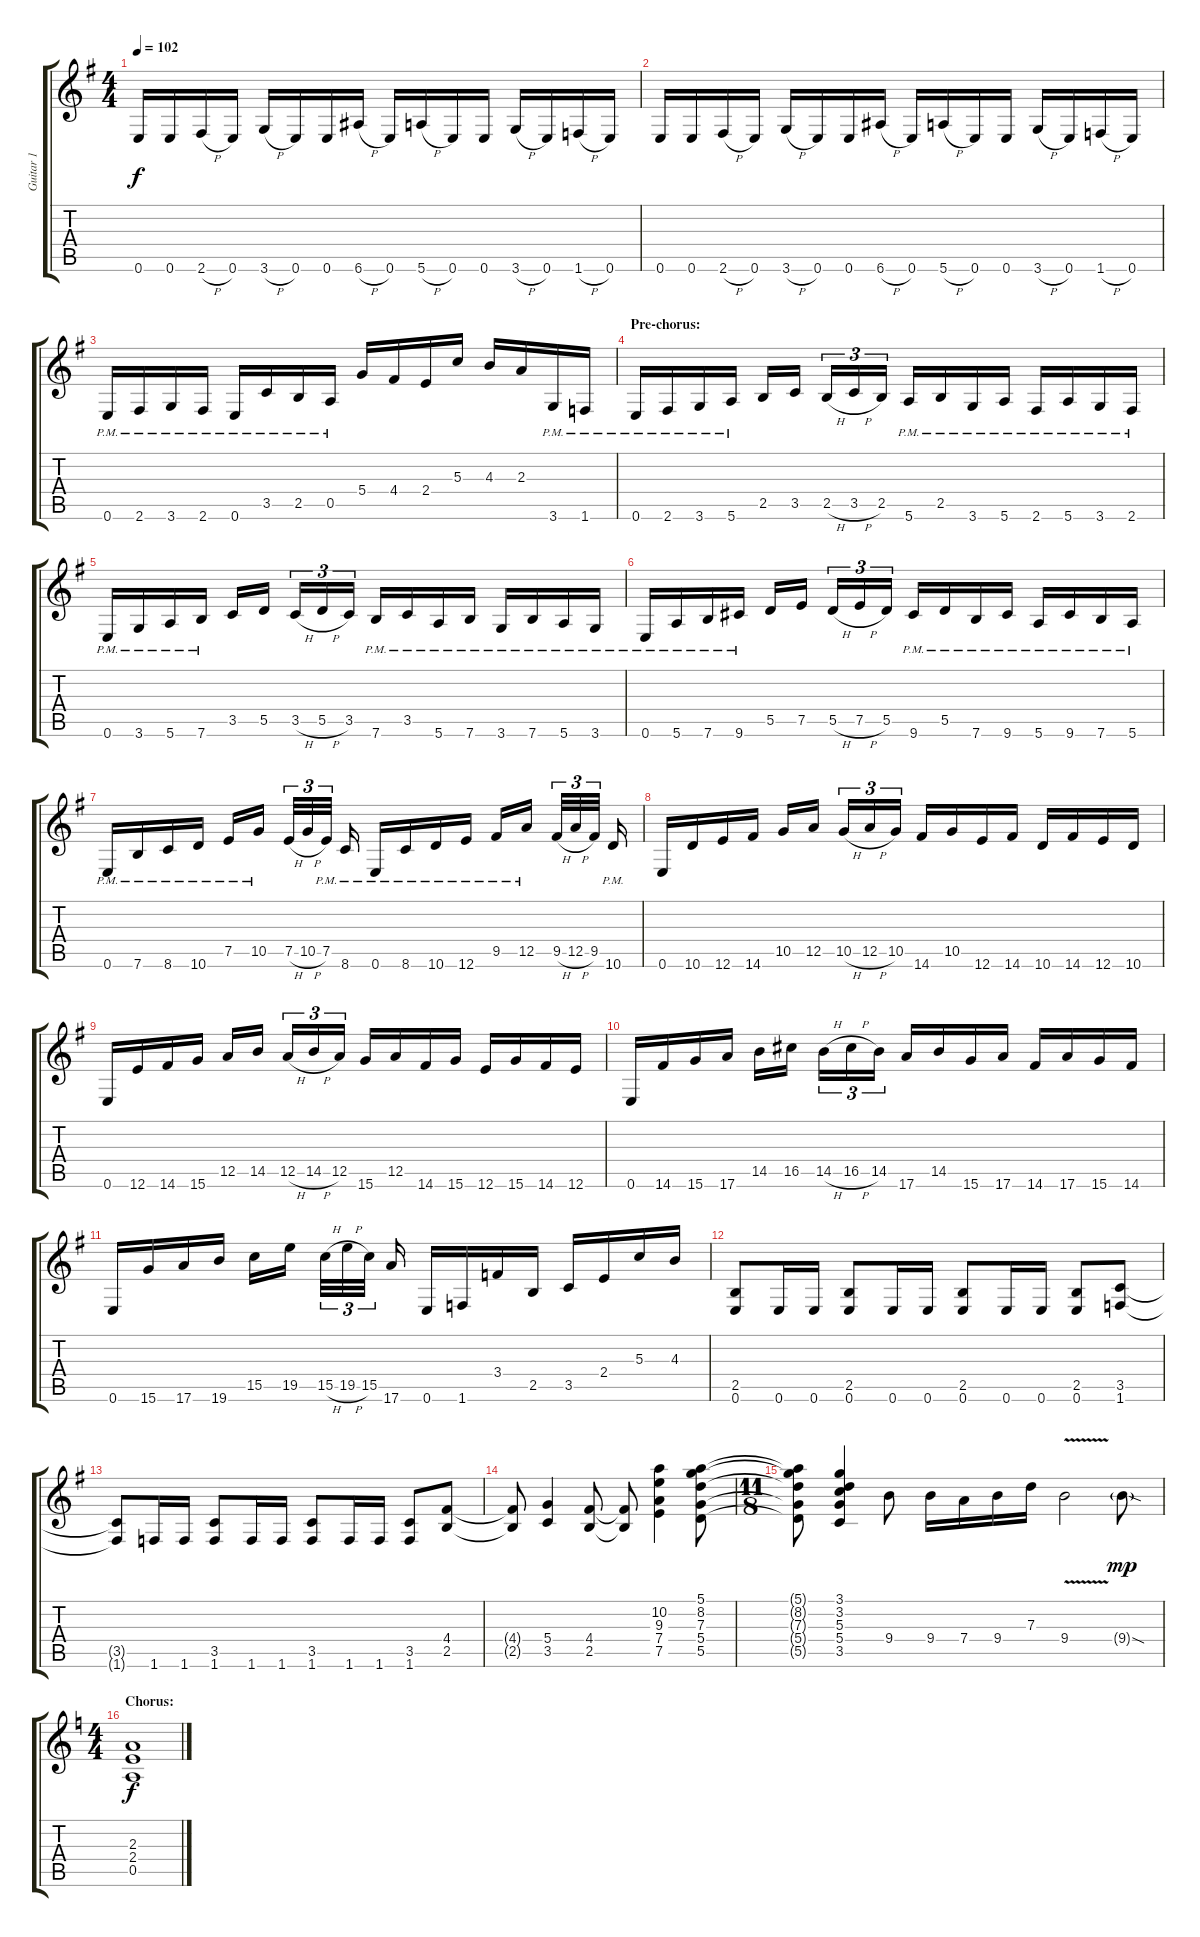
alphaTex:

\track ("Guitar 1" "Guitar 1") {instrument overdrivenguitar}
\staff {score tabs}
\tuning (E4 B3 G3 D3 A2 E2) {hide}
\ts (4 4)
\tempo 102
\clef g2
\ks eminor
0.6.16{dy f} 0.6.16 2.6{h}.16 0.6.16 3.6{h}.16 0.6.16 0.6.16 6.6{h}.16 0.6.16 5.6{h}.16 0.6.16 0.6.16 3.6{h}.16 0.6.16 1.6{h}.16 0.6.16 |
0.6.16 0.6.16 2.6{h}.16 0.6.16 3.6{h}.16 0.6.16 0.6.16 6.6{h}.16 0.6.16 5.6{h}.16 0.6.16 0.6.16 3.6{h}.16 0.6.16 1.6{h}.16 0.6.16 |
0.6{pm}.16 2.6{pm}.16 3.6{pm}.16 2.6{pm}.16 0.6{pm}.16 3.5{pm}.16 2.5{pm}.16 0.5{pm}.16 5.4.16 4.4.16 2.4.16 5.3.16 4.3.16 2.3.16 3.6{pm}.16 1.6{pm}.16 |
\section ("" "Pre-chorus:")
0.6{pm}.16 2.6{pm}.16 3.6{pm}.16 5.6{pm}.16 2.5.16 3.5.16 2.5{h}.16{tu (3 2)} 3.5{h}.16{tu (3 2)} 2.5.16{tu (3 2)} 5.6{pm}.16 2.5{pm}.16 3.6{pm}.16 5.6{pm}.16 2.6{pm}.16 5.6{pm}.16 3.6{pm}.16 2.6{pm}.16 |
0.6{pm}.16 3.6{pm}.16 5.6{pm}.16 7.6{pm}.16 3.5.16 5.5.16 3.5{h}.16{tu (3 2)} 5.5{h}.16{tu (3 2)} 3.5.16{tu (3 2)} 7.6{pm}.16 3.5{pm}.16 5.6{pm}.16 7.6{pm}.16 3.6{pm}.16 7.6{pm}.16 5.6{pm}.16 3.6{pm}.16 |
0.6{pm}.16 5.6{pm}.16 7.6{pm}.16 9.6{pm}.16 5.5.16 7.5.16 5.5{h}.16{tu (3 2)} 7.5{h}.16{tu (3 2)} 5.5.16{tu (3 2)} 9.6{pm}.16 5.5{pm}.16 7.6{pm}.16 9.6{pm}.16 5.6{pm}.16 9.6{pm}.16 7.6{pm}.16 5.6{pm}.16 |
0.6{pm}.16 7.6{pm}.16 8.6{pm}.16 10.6{pm}.16 7.5{pm}.16 10.5{pm}.16 7.5{h}.32{tu (3 2)} 10.5{h}.32{tu (3 2)} 7.5{pm}.32{tu (3 2)} 8.6{pm}.16 0.6{pm}.16 8.6{pm}.16 10.6{pm}.16 12.6{pm}.16 9.5{pm}.16 12.5{pm}.16 9.5{h}.32{tu (3 2)} 12.5{h}.32{tu (3 2)} 9.5.32{tu (3 2)} 10.6{pm}.16 |
0.6.16 10.6.16 12.6.16 14.6.16 10.5.16 12.5.16 10.5{h}.16{tu (3 2)} 12.5{h}.16{tu (3 2)} 10.5.16{tu (3 2)} 14.6.16 10.5.16 12.6.16 14.6.16 10.6.16 14.6.16 12.6.16 10.6.16 |
0.6.16 12.6.16 14.6.16 15.6.16 12.5.16 14.5.16 12.5{h}.16{tu (3 2)} 14.5{h}.16{tu (3 2)} 12.5.16{tu (3 2)} 15.6.16 12.5.16 14.6.16 15.6.16 12.6.16 15.6.16 14.6.16 12.6.16 |
0.6.16 14.6.16 15.6.16 17.6.16 14.5.16 16.5.16 14.5{h}.16{tu (3 2)} 16.5{h}.16{tu (3 2)} 14.5.16{tu (3 2)} 17.6.16 14.5.16 15.6.16 17.6.16 14.6.16 17.6.16 15.6.16 14.6.16 |
0.6.16 15.6.16 17.6.16 19.6.16 15.5.16 19.5.16 15.5{h}.32{tu (3 2)} 19.5{h}.32{tu (3 2)} 15.5.32{tu (3 2)} 17.6.16 0.6.16 1.6.16 3.4.16 2.5.16 3.5.16 2.4.16 5.3.16 4.3.16 |
(2.5 0.6).8 0.6.16 0.6.16 (2.5 0.6).8 0.6.16 0.6.16 (2.5 0.6).8 0.6.16 0.6.16 (2.5 0.6).8 (3.5 1.6).8 |
(3.5{t} 1.6{t}).8 1.6.16 1.6.16 (3.5 1.6).8 1.6.16 1.6.16 (3.5 1.6).8 1.6.16 1.6.16 (3.5 1.6).8 (4.4 2.5).8 |
(4.4{t} 2.5{t}).8 (5.4 3.5).4 (4.4 2.5).8 (4.4{t} 2.5{t}).8 (10.2 9.3 7.4 7.5).4 (5.1 8.2 7.3 5.4 5.5).8 |
\ts (11 8)
(5.1{t} 8.2{t} 7.3{t} 5.4{t} 5.5{t}).8 (3.1 3.2 5.3 5.4 3.5).4 9.4.8 9.4.16 7.4.16 9.4.16 7.3.16 9.4{v}.2 9.4{sod g}.8{dy mp} |
\ts (4 4)
\section ("" "Chorus:")
\ks c
(2.3 2.4 0.5).1{dy f}
